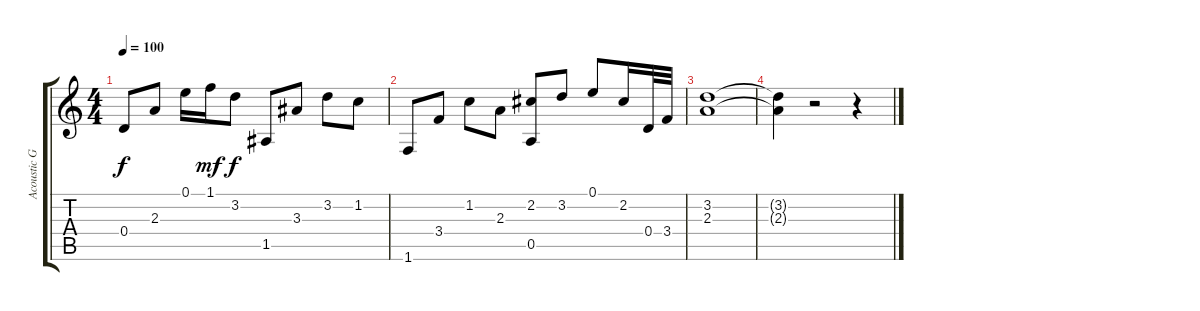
\track ("Acoustic Guitar (Steel)" "Acoustic G") {instrument acousticguitarsteel}
\staff {score tabs}
\tuning (E4 B3 G3 D3 A2 E2) {hide}
\ts (4 4)
\tempo 100
\clef g2
\ks c
0.4.8{dy f} 2.3.8 0.1.16 1.1.16{dy mf} 3.2.8{dy f} 1.5.8 3.3.8 3.2.8 1.2.8 |
1.6.8 3.4.8 1.2.8 2.3.8 (2.2 0.5).8 3.2.8 0.1.8 2.2.16 0.4.32 3.4.32 |
(3.2 2.3).1 |
(3.2{t} 2.3{t}).4 r.2 r.4
